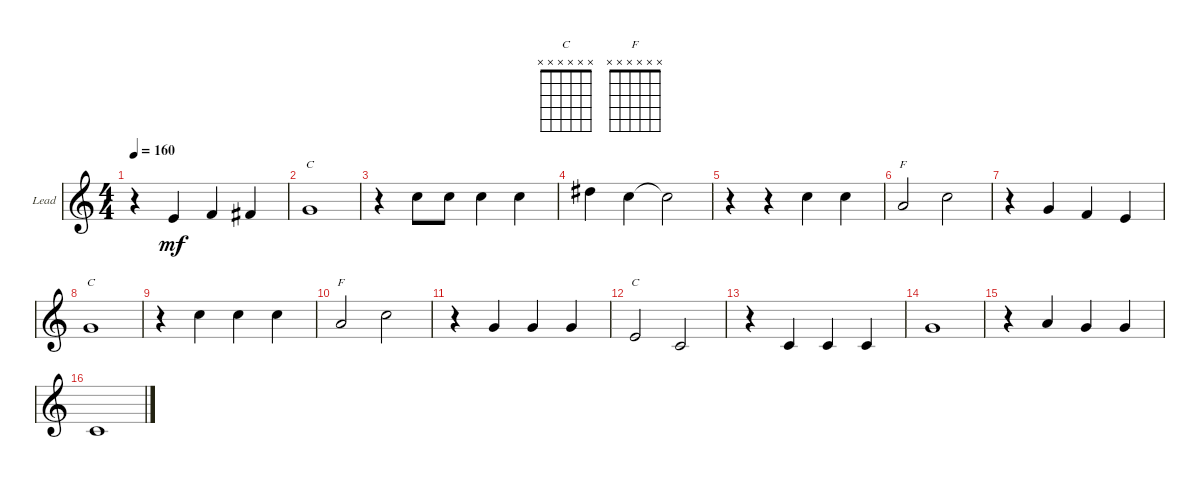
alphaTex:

\defaultSystemsLayout 4
\bracketExtendMode groupsimilarinstruments
\firstSystemTrackNameOrientation horizontal
\otherSystemsTrackNameOrientation horizontal
\track ("Lead" "Lead") {instrument acousticguitarsteel}
\staff {score}
\tuning (E4 B3 G3 D3 A2 E2)
\chord ("C" x x x x x x)
\chord ("F" x x x x x x)
\ts (4 4)
\tempo 160
\clef g2
\ks c
r.4{dy mf instrument acousticguitarsteel} 7.5.4 8.5.4 9.5.4 |
5.4.1{ch "C"} |
r.4 5.3.8 5.3.8 5.3.4 5.3.4 |
8.3.4 5.3.4 5.3{t}.2 |
r.4 r.4 5.3.4 5.3.4 |
7.4.2{ch "F"} 5.3.2 |
r.4 5.4.4 8.5.4 7.5.4 |
5.4.1{ch "C"} |
r.4 5.3.4 5.3.4 5.3.4 |
7.4.2{ch "F"} 5.3.2 |
r.4 5.4.4 5.4.4 5.4.4 |
7.5.2{ch "C"} 8.6.2 |
r.4 8.6.4 8.6.4 8.6.4 |
5.4.1 |
r.4 7.4.4 5.4.4 5.4.4 |
8.6.1
